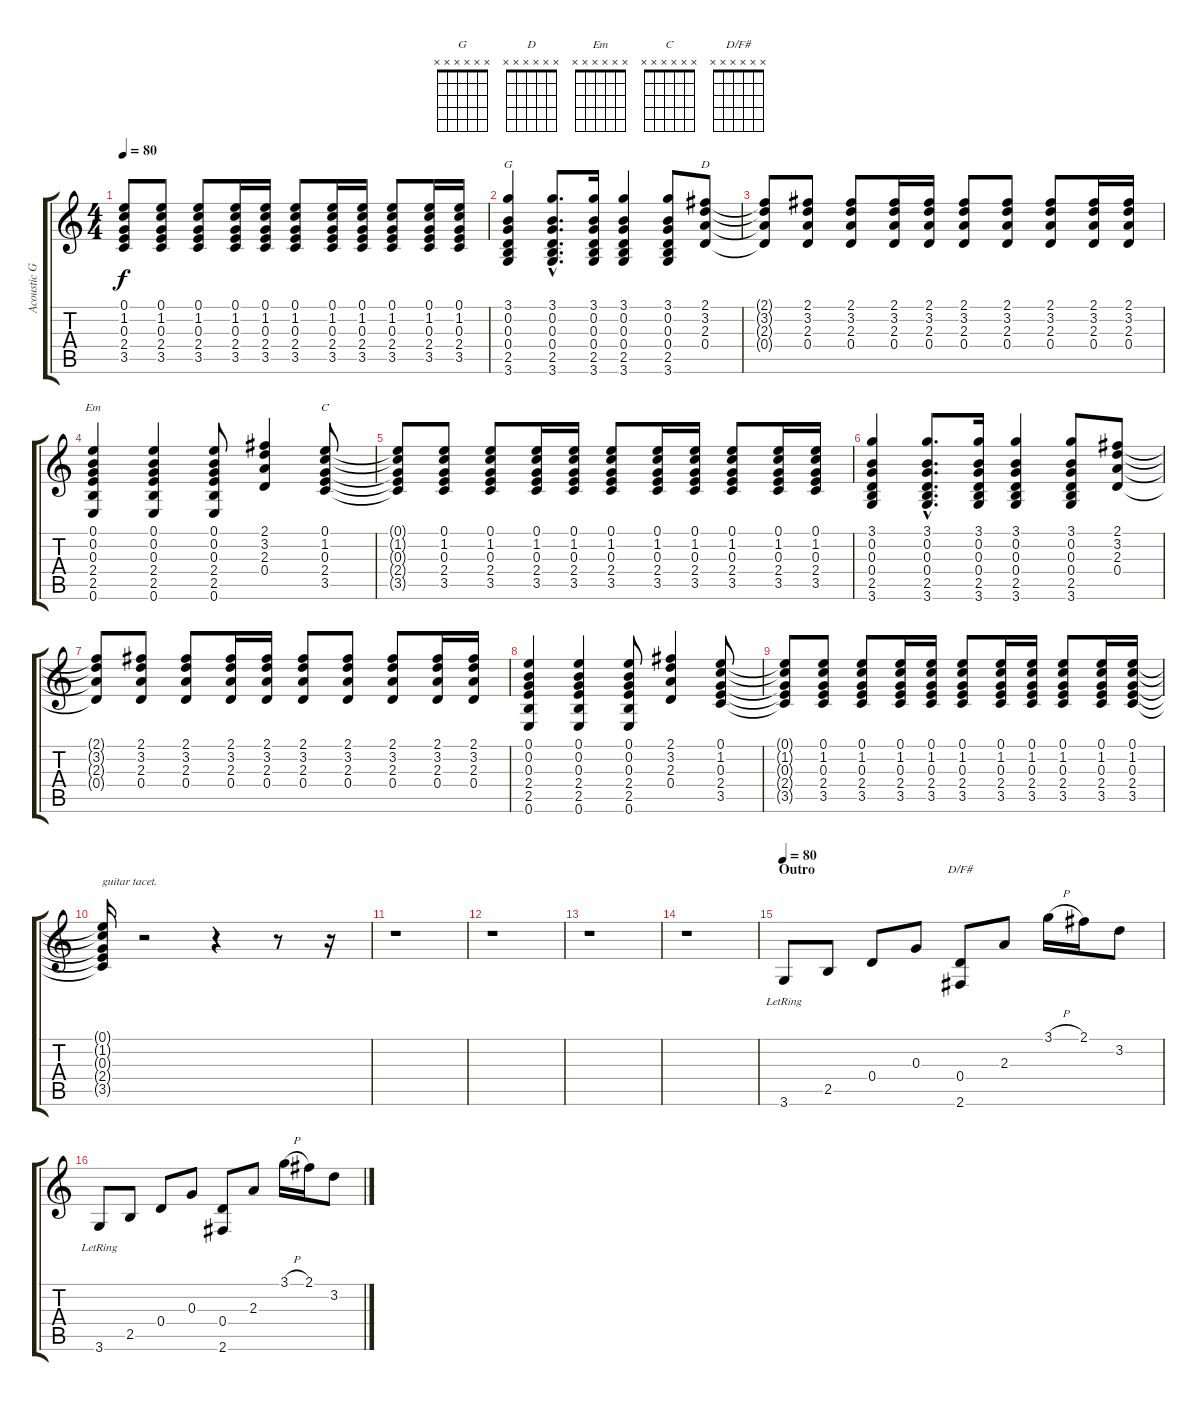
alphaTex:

\track ("Acoustic Guitar 2 (12 Stg)" "Acoustic G") {instrument acousticguitarsteel}
\staff {score tabs}
\tuning (E4 B3 G3 D3 A2 E2) {hide}
\chord ("G" x x x x x x) {firstfret 0}
\chord ("D" x x x x x x) {firstfret 0}
\chord ("Em" x x x x x x) {firstfret 0}
\chord ("C" x x x x x x) {firstfret 0}
\chord ("D/F#" x x x x x x) {firstfret 0}
\ts (4 4)
\tempo 80
\clef g2
\ks c
(0.1{t} 1.2{t} 0.3{t} 2.4{t} 3.5{t}).8{dy f} (0.1 1.2 0.3 2.4 3.5).8 (0.1 1.2 0.3 2.4 3.5).8 (0.1 1.2 0.3 2.4 3.5).16 (0.1 1.2 0.3 2.4 3.5).16 (0.1 1.2 0.3 2.4 3.5).8 (0.1 1.2 0.3 2.4 3.5).16 (0.1 1.2 0.3 2.4 3.5).16 (0.1 1.2 0.3 2.4 3.5).8 (0.1 1.2 0.3 2.4 3.5).16 (0.1 1.2 0.3 2.4 3.5).16 |
(3.1 0.2 0.3 0.4 2.5 3.6).4{ch "G"} (3.1{hac} 0.2{hac} 0.3{hac} 0.4{hac} 2.5{hac} 3.6{hac}).8{d} (3.1 0.2 0.3 0.4 2.5 3.6).16 (3.1 0.2 0.3 0.4 2.5 3.6).4 (3.1 0.2 0.3 0.4 2.5 3.6).8 (2.1 3.2 2.3 0.4).8{ch "D"} |
(2.1{t} 3.2{t} 2.3{t} 0.4{t}).8 (2.1 3.2 2.3 0.4).8 (2.1 3.2 2.3 0.4).8 (2.1 3.2 2.3 0.4).16 (2.1 3.2 2.3 0.4).16 (2.1 3.2 2.3 0.4).8 (2.1 3.2 2.3 0.4).8 (2.1 3.2 2.3 0.4).8 (2.1 3.2 2.3 0.4).16 (2.1 3.2 2.3 0.4).16 |
(0.1 0.2 0.3 2.4 2.5 0.6).4{ch "Em"} (0.1 0.2 0.3 2.4 2.5 0.6).4 (0.1 0.2 0.3 2.4 2.5 0.6).8 (2.1 3.2 2.3 0.4).4 (0.1 1.2 0.3 2.4 3.5).8{ch "C"} |
(0.1{t} 1.2{t} 0.3{t} 2.4{t} 3.5{t}).8 (0.1 1.2 0.3 2.4 3.5).8 (0.1 1.2 0.3 2.4 3.5).8 (0.1 1.2 0.3 2.4 3.5).16 (0.1 1.2 0.3 2.4 3.5).16 (0.1 1.2 0.3 2.4 3.5).8 (0.1 1.2 0.3 2.4 3.5).16 (0.1 1.2 0.3 2.4 3.5).16 (0.1 1.2 0.3 2.4 3.5).8 (0.1 1.2 0.3 2.4 3.5).16 (0.1 1.2 0.3 2.4 3.5).16 |
(3.1 0.2 0.3 0.4 2.5 3.6).4 (3.1{hac} 0.2{hac} 0.3{hac} 0.4{hac} 2.5{hac} 3.6{hac}).8{d} (3.1 0.2 0.3 0.4 2.5 3.6).16 (3.1 0.2 0.3 0.4 2.5 3.6).4 (3.1 0.2 0.3 0.4 2.5 3.6).8 (2.1 3.2 2.3 0.4).8 |
(2.1{t} 3.2{t} 2.3{t} 0.4{t}).8 (2.1 3.2 2.3 0.4).8 (2.1 3.2 2.3 0.4).8 (2.1 3.2 2.3 0.4).16 (2.1 3.2 2.3 0.4).16 (2.1 3.2 2.3 0.4).8 (2.1 3.2 2.3 0.4).8 (2.1 3.2 2.3 0.4).8 (2.1 3.2 2.3 0.4).16 (2.1 3.2 2.3 0.4).16 |
(0.1 0.2 0.3 2.4 2.5 0.6).4 (0.1 0.2 0.3 2.4 2.5 0.6).4 (0.1 0.2 0.3 2.4 2.5 0.6).8 (2.1 3.2 2.3 0.4).4 (0.1 1.2 0.3 2.4 3.5).8 |
(0.1{t} 1.2{t} 0.3{t} 2.4{t} 3.5{t}).8 (0.1 1.2 0.3 2.4 3.5).8 (0.1 1.2 0.3 2.4 3.5).8 (0.1 1.2 0.3 2.4 3.5).16 (0.1 1.2 0.3 2.4 3.5).16 (0.1 1.2 0.3 2.4 3.5).8 (0.1 1.2 0.3 2.4 3.5).16 (0.1 1.2 0.3 2.4 3.5).16 (0.1 1.2 0.3 2.4 3.5).8 (0.1 1.2 0.3 2.4 3.5).16 (0.1 1.2 0.3 2.4 3.5).16 |
(0.1{t} 1.2{t} 0.3{t} 2.4{t} 3.5{t}).16{txt "guitar tacet."} r.2 r.4 r.8 r.16 |
r.1 |
r.1 |
r.1 |
r.1 |
\section ("" "Outro")
\tempo 80
3.6{lr}.8 2.5.8 0.4.8 0.3.8 (0.4 2.6).8{ch "D/F#"} 2.3.8 3.1{h}.16 2.1.16 3.2.8 |
3.6{lr}.8 2.5.8 0.4.8 0.3.8 (0.4 2.6).8 2.3.8 3.1{h}.16 2.1.16 3.2.8
